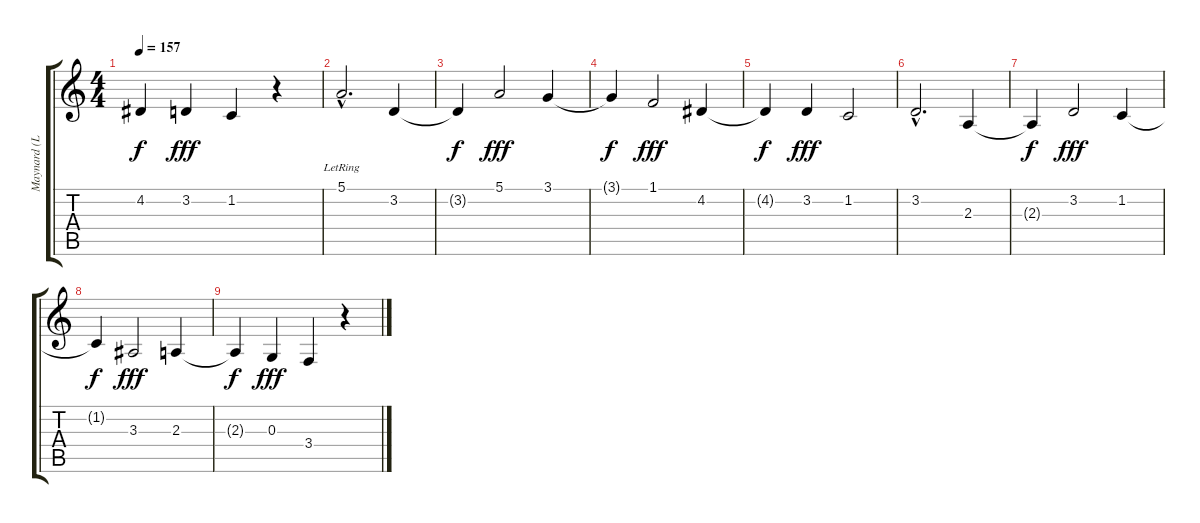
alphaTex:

\track ("Maynard (Lyrics)" "Maynard (L") {instrument altosax}
\staff {score tabs}
\tuning (E4 B3 G3 D3 A2 D2) {hide}
\ts (4 4)
\tempo 157
\clef g2
\ks c
4.2{t}.4{dy f} 3.2.4{dy fff} 1.2.4 r.4 |
5.1{hac lr}.2{d} 3.2.4 |
3.2{t}.4{dy f} 5.1.2{dy fff} 3.1.4 |
3.1{t}.4{dy f} 1.1.2{dy fff} 4.2.4 |
4.2{t}.4{dy f} 3.2.4{dy fff} 1.2.2 |
3.2{hac}.2{d} 2.3.4 |
2.3{t}.4{dy f} 3.2.2{dy fff} 1.2.4 |
1.2{t}.4{dy f} 3.3.2{dy fff} 2.3.4 |
2.3{t}.4{dy f} 0.3.4{dy fff} 3.4.4 r.4
